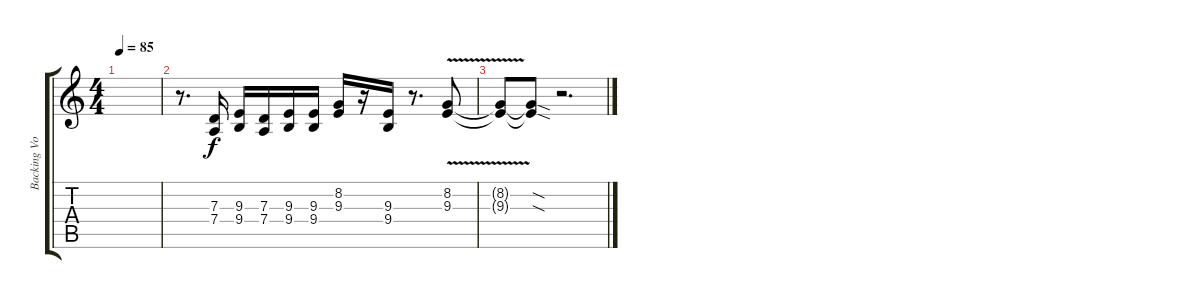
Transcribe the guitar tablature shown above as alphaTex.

\track ("Backing Vocals 2" "Backing Vo") {instrument choiraahs}
\staff {score tabs}
\tuning (E4 B3 G3 D3 A2 E2) {hide}
\ts (4 4)
\tempo 85
\clef g2
\ks c
|
r.8{d} (7.3 7.4).16 (9.3 9.4).16 (7.3 7.4).16 (9.3 9.4).16 (9.3 9.4).16 (8.2 9.3).16 r.16 (9.3 9.4).16 r.8{d} (8.2{v} 9.3{v}).8 |
(8.2{t} 9.3{t}).8 (8.2{sod t} 9.3{sod t}).8 r.2{d}
